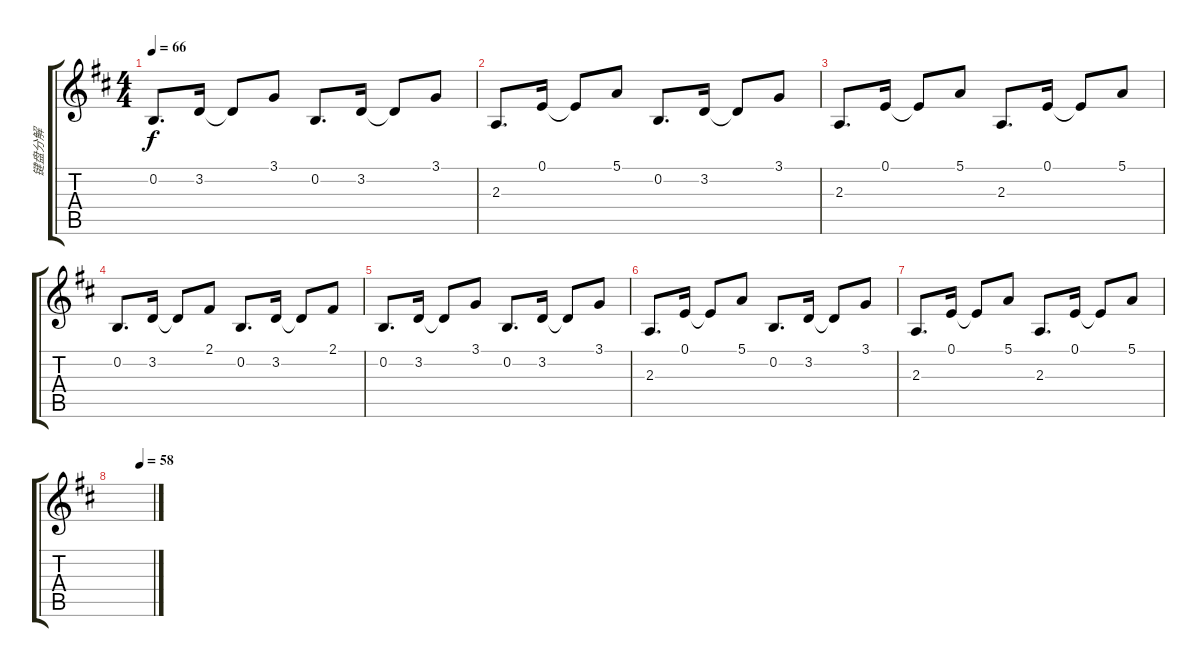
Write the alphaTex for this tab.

\track ("键盘分解" "键盘分解") {instrument koto}
\staff {score tabs}
\tuning (E4 B3 G3 D3 A2 E2) {hide}
\ts (4 4)
\tempo 66
\clef g2
\ks d
0.2.8{d dy f} 3.2.16 3.2{t}.8 3.1.8 0.2.8{d} 3.2.16 3.2{t}.8 3.1.8 |
2.3.8{d} 0.1.16 0.1{t}.8 5.1.8 0.2.8{d} 3.2.16 3.2{t}.8 3.1.8 |
2.3.8{d} 0.1.16 0.1{t}.8 5.1.8 2.3.8{d} 0.1.16 0.1{t}.8 5.1.8 |
0.2.8{d} 3.2.16 3.2{t}.8 2.1.8 0.2.8{d} 3.2.16 3.2{t}.8 2.1.8 |
0.2.8{d} 3.2.16 3.2{t}.8 3.1.8 0.2.8{d} 3.2.16 3.2{t}.8 3.1.8 |
2.3.8{d} 0.1.16 0.1{t}.8 5.1.8 0.2.8{d} 3.2.16 3.2{t}.8 3.1.8 |
2.3.8{d} 0.1.16 0.1{t}.8 5.1.8 2.3.8{d} 0.1.16 0.1{t}.8 5.1.8 |
\tempo (58 0.6875)
